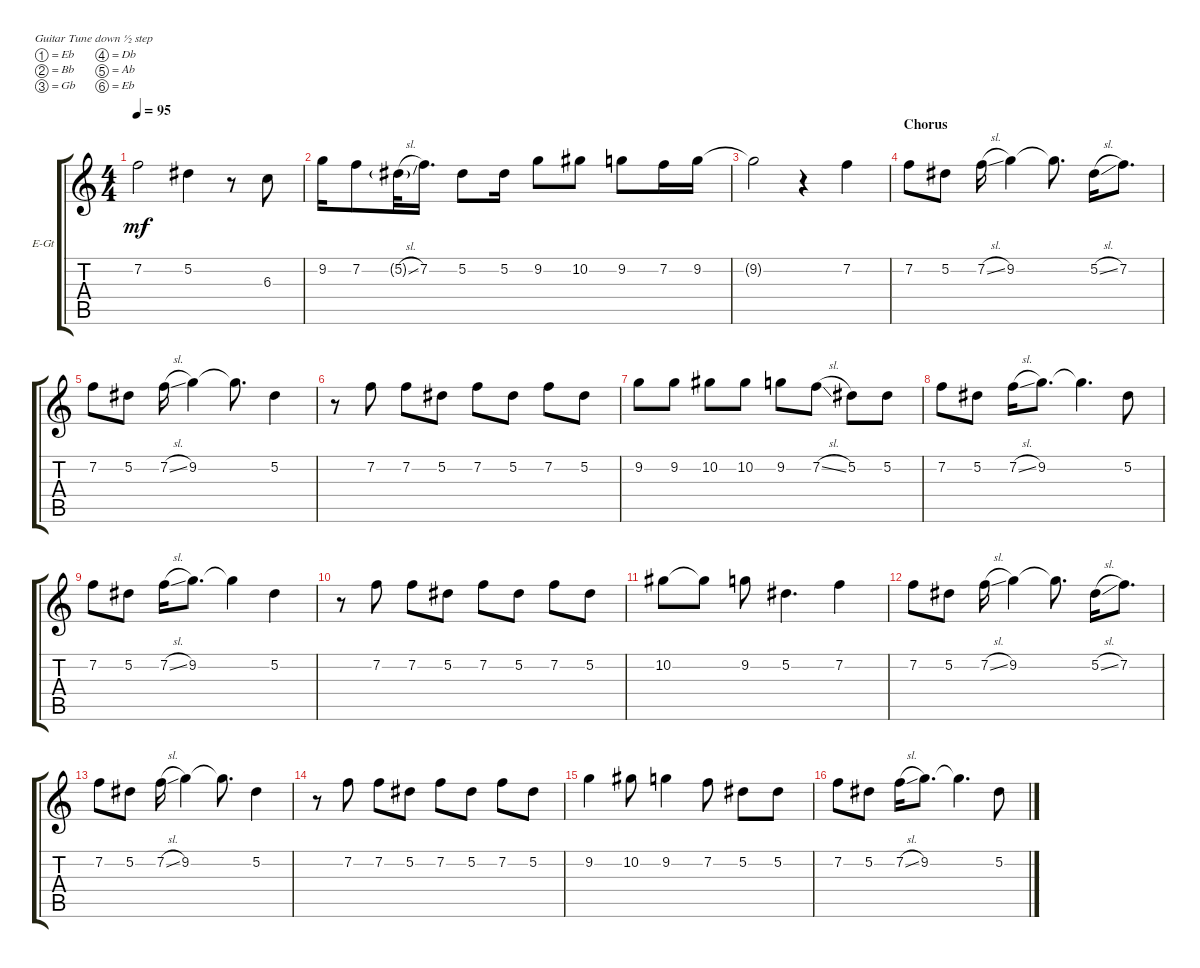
\defaultSystemsLayout 4
\bracketExtendMode groupsimilarinstruments
\firstSystemTrackNameOrientation horizontal
\otherSystemsTrackNameOrientation horizontal
\track ("Vocal [Taka]" "E-Gt") {instrument electricguitarclean}
\staff {score tabs}
\tuning (Eb4 Bb3 Gb3 Db3 Ab2 Eb2)
\ts (4 4)
\tempo 95
\clef g2
\ks c
7.2{t}.2{dy mf} 5.2.4 r.8 6.3.8 |
9.2.16 7.2.8 5.2{sl g}.32 7.2.16{d} 5.2.8 5.2.16 9.2.8 10.2.8 9.2.8 7.2.16 9.2.16 |
9.2{t}.2 r.4 7.2.4 |
\section ("" "Chorus")
7.2.8 5.2.8 7.2{sl}.16 9.2.4 9.2{t}.8{d} 5.2{sl}.16 7.2.8{d} |
7.2.8 5.2.8 7.2{sl}.16 9.2.4 9.2{t}.8{d} 5.2.4 |
r.8 7.2.8 7.2.8 5.2.8 7.2.8 5.2.8 7.2.8 5.2.8 |
9.2.8 9.2.8 10.2.8 10.2.8 9.2.8 7.2{sl}.8 5.2.8 5.2.8 |
7.2.8 5.2.8 7.2{sl}.16 9.2.8{d} 9.2{t}.4{d} 5.2.8 |
7.2.8 5.2.8 7.2{sl}.16 9.2.8{d} 9.2{t}.4 5.2.4 |
r.8 7.2.8 7.2.8 5.2.8 7.2.8 5.2.8 7.2.8 5.2.8 |
10.2.8 10.2{t}.8 9.2.8 5.2.4{d} 7.2.4 |
7.2.8 5.2.8 7.2{sl}.16 9.2.4 9.2{t}.8{d} 5.2{sl}.16 7.2.8{d} |
7.2.8 5.2.8 7.2{sl}.16 9.2.4 9.2{t}.8{d} 5.2.4 |
r.8 7.2.8 7.2.8 5.2.8 7.2.8 5.2.8 7.2.8 5.2.8 |
9.2.4 10.2.8 9.2.4 7.2.8 5.2.8 5.2.8 |
7.2.8 5.2.8 7.2{sl}.16 9.2.8{d} 9.2{t}.4{d} 5.2.8
